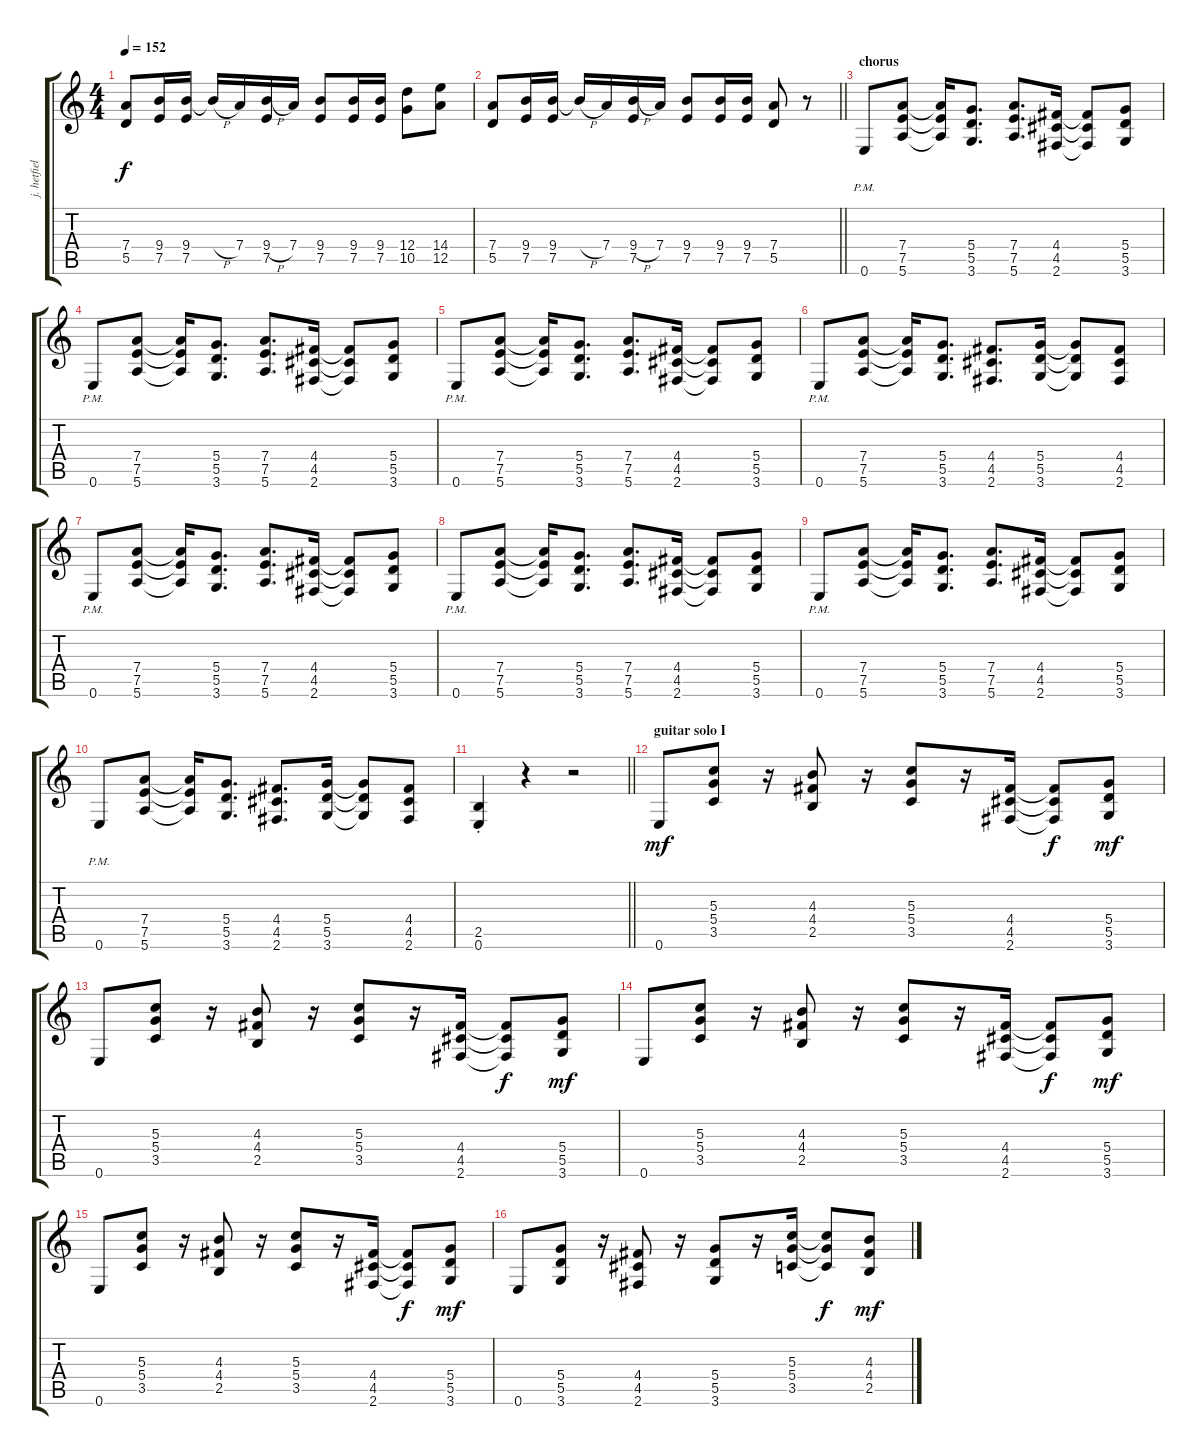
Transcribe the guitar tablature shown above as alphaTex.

\track ("j. hetfield - rhythm guitar" "j. hetfiel") {instrument distortionguitar}
\staff {score tabs}
\tuning (E4 B3 G3 D3 A2 E2) {hide}
\ts (4 4)
\tempo 152
\clef g2
\ks c
(7.4 5.5).8{dy f} (9.4 7.5).16 (9.4 7.5).16 9.4{h t}.16 7.4.16 (9.4{h} 7.5).16 7.4.16 (9.4 7.5).8 (9.4 7.5).16 (9.4 7.5).16 (12.4 10.5).8 (14.4 12.5).8 |
\barLineRight lightlight
(7.4 5.5).8 (9.4 7.5).16 (9.4 7.5).16 9.4{h t}.16 7.4.16 (9.4{h} 7.5).16 7.4.16 (9.4 7.5).8 (9.4 7.5).16 (9.4 7.5).16 (7.4 5.5).8 r.8 |
\section ("" "chorus")
0.6{pm}.8 (7.4 7.5 5.6).8 (7.4{t} 7.5{t} 5.6{t}).16 (5.4 5.5 3.6).8{d} (7.4 7.5 5.6).8{d} (4.4 4.5 2.6).16 (4.4{t} 4.5{t} 2.6{t}).8 (5.4 5.5 3.6).8 |
0.6{pm}.8 (7.4 7.5 5.6).8 (7.4{t} 7.5{t} 5.6{t}).16 (5.4 5.5 3.6).8{d} (7.4 7.5 5.6).8{d} (4.4 4.5 2.6).16 (4.4{t} 4.5{t} 2.6{t}).8 (5.4 5.5 3.6).8 |
0.6{pm}.8 (7.4 7.5 5.6).8 (7.4{t} 7.5{t} 5.6{t}).16 (5.4 5.5 3.6).8{d} (7.4 7.5 5.6).8{d} (4.4 4.5 2.6).16 (4.4{t} 4.5{t} 2.6{t}).8 (5.4 5.5 3.6).8 |
0.6{pm}.8 (7.4 7.5 5.6).8 (7.4{t} 7.5{t} 5.6{t}).16 (5.4 5.5 3.6).8{d} (4.4 4.5 2.6).8{d} (5.4 5.5 3.6).16 (5.4{t} 5.5{t} 3.6{t}).8 (4.4 4.5 2.6).8 |
0.6{pm}.8 (7.4 7.5 5.6).8 (7.4{t} 7.5{t} 5.6{t}).16 (5.4 5.5 3.6).8{d} (7.4 7.5 5.6).8{d} (4.4 4.5 2.6).16 (4.4{t} 4.5{t} 2.6{t}).8 (5.4 5.5 3.6).8 |
0.6{pm}.8 (7.4 7.5 5.6).8 (7.4{t} 7.5{t} 5.6{t}).16 (5.4 5.5 3.6).8{d} (7.4 7.5 5.6).8{d} (4.4 4.5 2.6).16 (4.4{t} 4.5{t} 2.6{t}).8 (5.4 5.5 3.6).8 |
0.6{pm}.8 (7.4 7.5 5.6).8 (7.4{t} 7.5{t} 5.6{t}).16 (5.4 5.5 3.6).8{d} (7.4 7.5 5.6).8{d} (4.4 4.5 2.6).16 (4.4{t} 4.5{t} 2.6{t}).8 (5.4 5.5 3.6).8 |
0.6{pm}.8 (7.4 7.5 5.6).8 (7.4{t} 7.5{t} 5.6{t}).16 (5.4 5.5 3.6).8{d} (4.4 4.5 2.6).8{d} (5.4 5.5 3.6).16 (5.4{t} 5.5{t} 3.6{t}).8 (4.4 4.5 2.6).8 |
\barLineRight lightlight
(2.5{st} 0.6{st}).4 r.4 r.2 |
\section ("" "guitar solo I")
0.6.8{dy mf} (5.3 5.4 3.5).8 r.16 (4.3 4.4 2.5).8 r.16 (5.3 5.4 3.5).8 r.16 (4.4 4.5 2.6).16 (4.4{t} 4.5{t} 2.6{t}).8{dy f} (5.4 5.5 3.6).8{dy mf} |
0.6.8 (5.3 5.4 3.5).8 r.16 (4.3 4.4 2.5).8 r.16 (5.3 5.4 3.5).8 r.16 (4.4 4.5 2.6).16 (4.4{t} 4.5{t} 2.6{t}).8{dy f} (5.4 5.5 3.6).8{dy mf} |
0.6.8 (5.3 5.4 3.5).8 r.16 (4.3 4.4 2.5).8 r.16 (5.3 5.4 3.5).8 r.16 (4.4 4.5 2.6).16 (4.4{t} 4.5{t} 2.6{t}).8{dy f} (5.4 5.5 3.6).8{dy mf} |
0.6.8 (5.3 5.4 3.5).8 r.16 (4.3 4.4 2.5).8 r.16 (5.3 5.4 3.5).8 r.16 (4.4 4.5 2.6).16 (4.4{t} 4.5{t} 2.6{t}).8{dy f} (5.4 5.5 3.6).8{dy mf} |
0.6.8 (5.4 5.5 3.6).8 r.16 (4.4 4.5 2.6).8 r.16 (5.4 5.5 3.6).8 r.16 (5.3 5.4 3.5).16 (5.3{t} 5.4{t} 3.5{t}).8{dy f} (4.3 4.4 2.5).8{dy mf}
